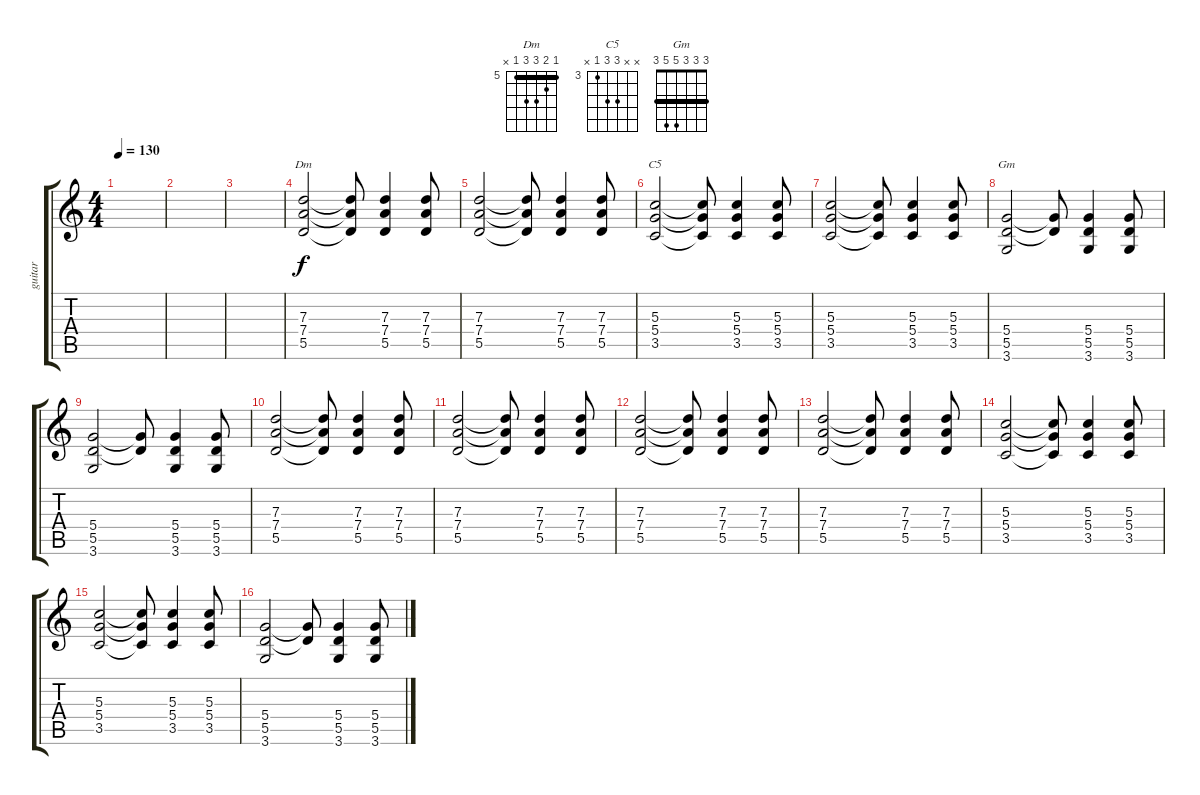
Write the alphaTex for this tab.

\track ("guitar" "guitar") {instrument overdrivenguitar}
\staff {score tabs}
\tuning (E4 B3 G3 D3 A2 E2) {hide}
\chord ("Dm" 5 6 7 7 5 x) {firstfret 5 barre 5}
\chord ("C5" x x 5 5 3 x) {firstfret 3}
\chord ("Gm" 3 3 3 5 5 3) {barre 3}
\ts (4 4)
\tempo 130
\clef g2
\ks c
|
|
|
(7.3 7.4 5.5).2{ch "Dm"} (7.3{t} 7.4{t} 5.5{t}).8 (7.3 7.4 5.5).4 (7.3 7.4 5.5).8 |
(7.3 7.4 5.5).2 (7.3{t} 7.4{t} 5.5{t}).8 (7.3 7.4 5.5).4 (7.3 7.4 5.5).8 |
(5.3 5.4 3.5).2{ch "C5"} (5.3{t} 5.4{t} 3.5{t}).8 (5.3 5.4 3.5).4 (5.3 5.4 3.5).8 |
(5.3 5.4 3.5).2 (5.3{t} 5.4{t} 3.5{t}).8 (5.3 5.4 3.5).4 (5.3 5.4 3.5).8 |
(5.4 5.5 3.6).2{ch "Gm"} (5.4{t} 5.5{t}).8 (5.4 5.5 3.6).4 (5.4 5.5 3.6).8 |
(5.4 5.5 3.6).2 (5.4{t} 5.5{t}).8 (5.4 5.5 3.6).4 (5.4 5.5 3.6).8 |
(7.3 7.4 5.5).2 (7.3{t} 7.4{t} 5.5{t}).8 (7.3 7.4 5.5).4 (7.3 7.4 5.5).8 |
(7.3 7.4 5.5).2 (7.3{t} 7.4{t} 5.5{t}).8 (7.3 7.4 5.5).4 (7.3 7.4 5.5).8 |
(7.3 7.4 5.5).2 (7.3{t} 7.4{t} 5.5{t}).8 (7.3 7.4 5.5).4 (7.3 7.4 5.5).8 |
(7.3 7.4 5.5).2 (7.3{t} 7.4{t} 5.5{t}).8 (7.3 7.4 5.5).4 (7.3 7.4 5.5).8 |
(5.3 5.4 3.5).2 (5.3{t} 5.4{t} 3.5{t}).8 (5.3 5.4 3.5).4 (5.3 5.4 3.5).8 |
(5.3 5.4 3.5).2 (5.3{t} 5.4{t} 3.5{t}).8 (5.3 5.4 3.5).4 (5.3 5.4 3.5).8 |
(5.4 5.5 3.6).2 (5.4{t} 5.5{t}).8 (5.4 5.5 3.6).4 (5.4 5.5 3.6).8
